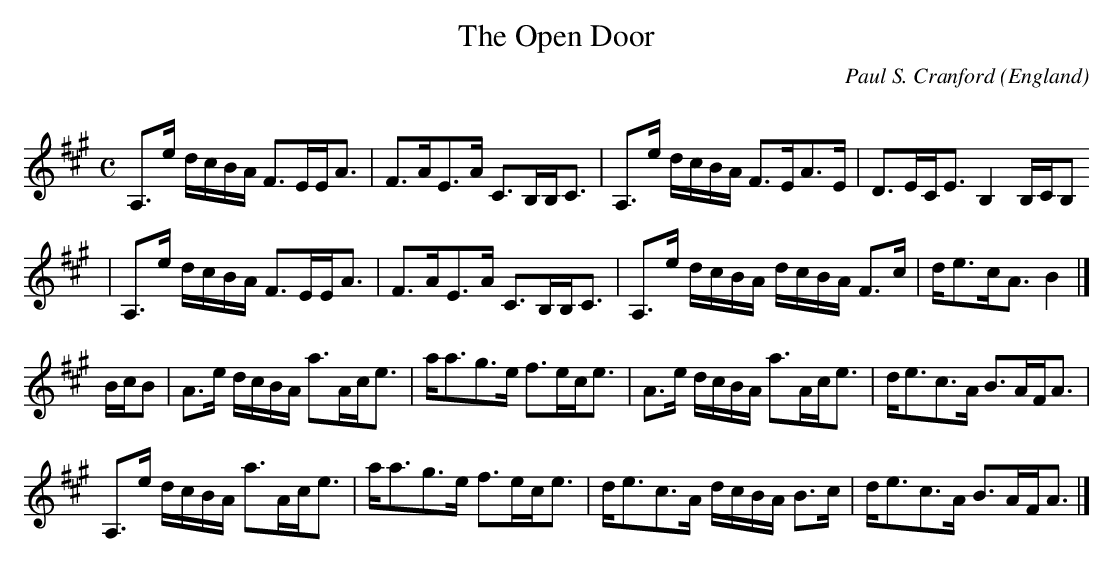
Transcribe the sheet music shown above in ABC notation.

X:1
T:The Open Door
C:Paul S. Cranford
Q:288
O:England
L:1/8
M:C
K:A
A,>e d/c/B/A/ F>EE<A|F>AE>A C>B,B,<C|A,>e d/c/B/A/ F>EA>E|D>EC<E B,2 B,/C/B,=
|
A,>e d/c/B/A/ F>EE<A|F>AE>A C>B,B,<C|A,>e d/c/B/A/ d/c/B/A/ F>c|d<ec<A B2|]
B/c/B|A>e d/c/B/A/ a>Ac<e|a<ag>e f>ec<e|A>e d/c/B/A/ a>Ac<e|d<ec>A B>AF<A|
A,>e d/c/B/A/ a>Ac<e|a<ag>e f>ec<e|d<ec>A d/c/B/A/ B>c|d<ec>A B>AF<A|]
